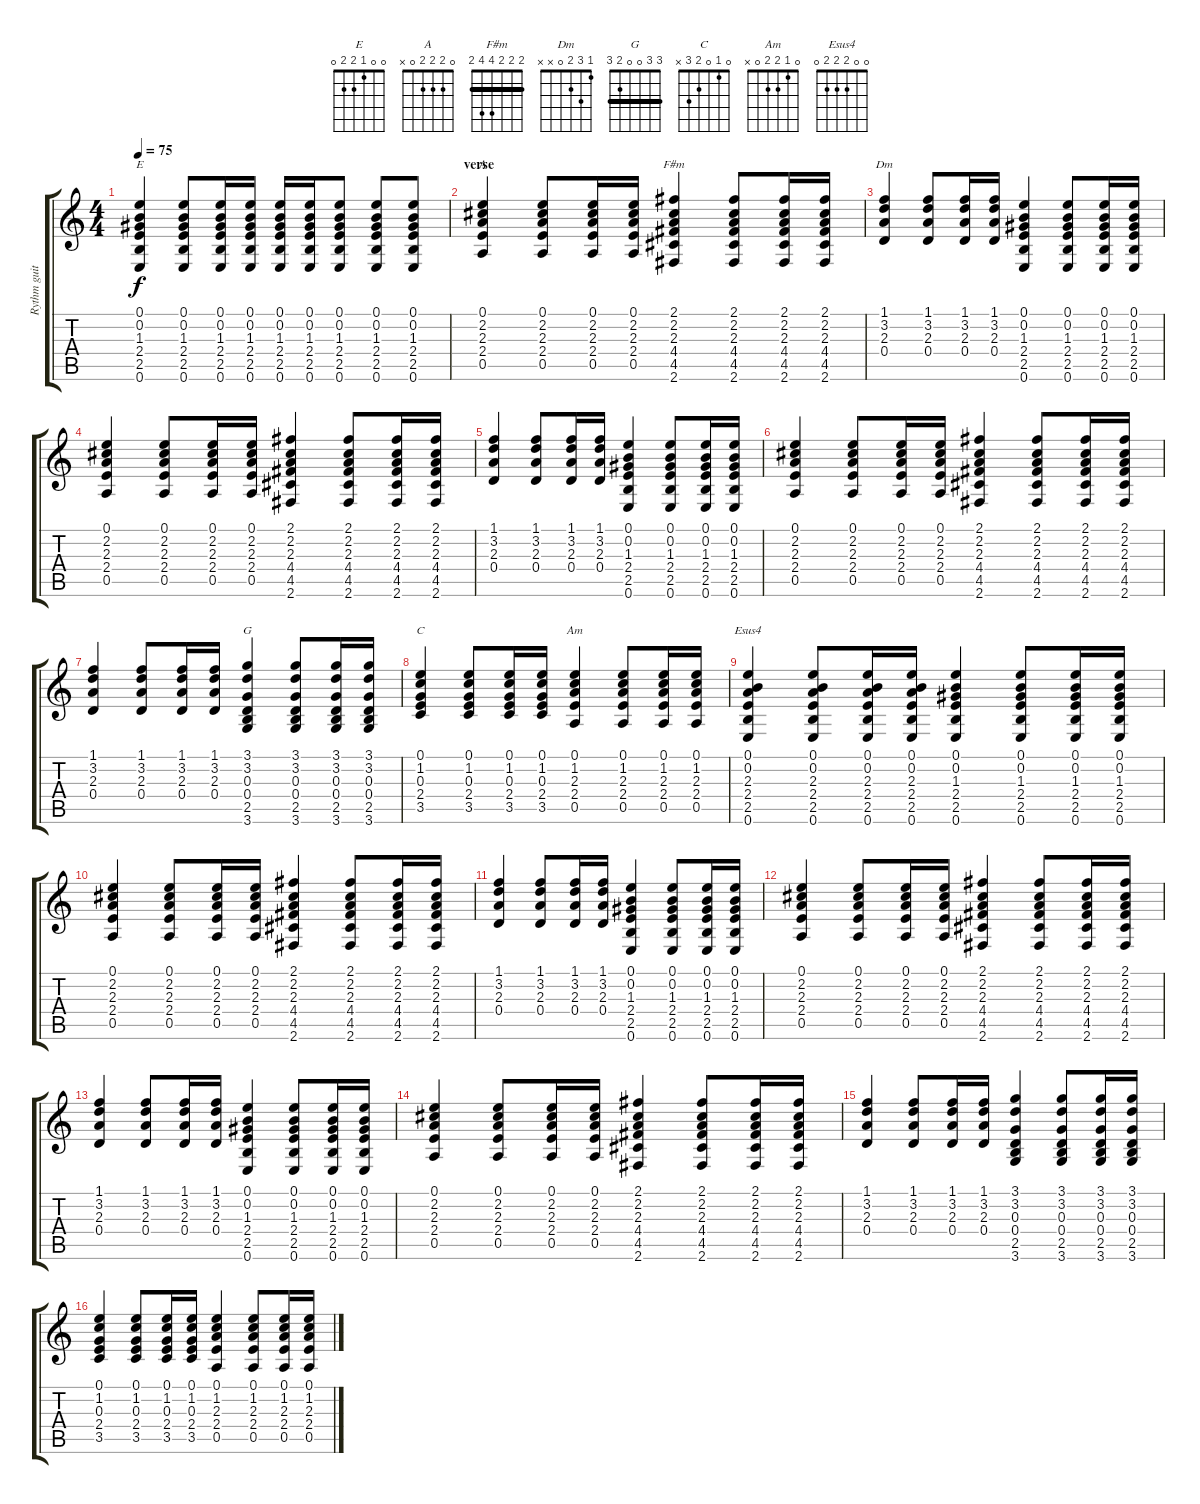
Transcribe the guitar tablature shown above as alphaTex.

\track ("Rythm guitar" "Rythm guit") {instrument acousticguitarsteel}
\staff {score tabs}
\tuning (E4 B3 G3 D3 A2 E2) {hide}
\chord ("E" 0 0 1 2 2 0)
\chord ("A" 0 2 2 2 0 x)
\chord ("F#m" 2 2 2 4 4 2) {barre 2}
\chord ("Dm" 1 3 2 0 x x)
\chord ("G" 3 3 0 0 2 3) {barre 3}
\chord ("C" 0 1 0 2 3 x)
\chord ("Am" 0 1 2 2 0 x)
\chord ("Esus4" 0 0 2 2 2 0)
\ts (4 4)
\tempo 75
\clef g2
\ks c
(0.1 0.2 1.3 2.4 2.5 0.6).4{ch "E" dy f} (0.1 0.2 1.3 2.4 2.5 0.6).8 (0.1 0.2 1.3 2.4 2.5 0.6).16 (0.1 0.2 1.3 2.4 2.5 0.6).16 (0.1 0.2 1.3 2.4 2.5 0.6).16 (0.1 0.2 1.3 2.4 2.5 0.6).16 (0.1 0.2 1.3 2.4 2.5 0.6).8 (0.1 0.2 1.3 2.4 2.5 0.6).8 (0.1 0.2 1.3 2.4 2.5 0.6).8 |
\section ("" "verse")
(0.1 2.2 2.3 2.4 0.5).4{ch "A"} (0.1 2.2 2.3 2.4 0.5).8 (0.1 2.2 2.3 2.4 0.5).16 (0.1 2.2 2.3 2.4 0.5).16 (2.1 2.2 2.3 4.4 4.5 2.6).4{ch "F#m"} (2.1 2.2 2.3 4.4 4.5 2.6).8 (2.1 2.2 2.3 4.4 4.5 2.6).16 (2.1 2.2 2.3 4.4 4.5 2.6).16 |
(1.1 3.2 2.3 0.4).4{ch "Dm"} (1.1 3.2 2.3 0.4).8 (1.1 3.2 2.3 0.4).16 (1.1 3.2 2.3 0.4).16 (0.1 0.2 1.3 2.4 2.5 0.6).4 (0.1 0.2 1.3 2.4 2.5 0.6).8 (0.1 0.2 1.3 2.4 2.5 0.6).16 (0.1 0.2 1.3 2.4 2.5 0.6).16 |
(0.1 2.2 2.3 2.4 0.5).4 (0.1 2.2 2.3 2.4 0.5).8 (0.1 2.2 2.3 2.4 0.5).16 (0.1 2.2 2.3 2.4 0.5).16 (2.1 2.2 2.3 4.4 4.5 2.6).4 (2.1 2.2 2.3 4.4 4.5 2.6).8 (2.1 2.2 2.3 4.4 4.5 2.6).16 (2.1 2.2 2.3 4.4 4.5 2.6).16 |
(1.1 3.2 2.3 0.4).4 (1.1 3.2 2.3 0.4).8 (1.1 3.2 2.3 0.4).16 (1.1 3.2 2.3 0.4).16 (0.1 0.2 1.3 2.4 2.5 0.6).4 (0.1 0.2 1.3 2.4 2.5 0.6).8 (0.1 0.2 1.3 2.4 2.5 0.6).16 (0.1 0.2 1.3 2.4 2.5 0.6).16 |
(0.1 2.2 2.3 2.4 0.5).4 (0.1 2.2 2.3 2.4 0.5).8 (0.1 2.2 2.3 2.4 0.5).16 (0.1 2.2 2.3 2.4 0.5).16 (2.1 2.2 2.3 4.4 4.5 2.6).4 (2.1 2.2 2.3 4.4 4.5 2.6).8 (2.1 2.2 2.3 4.4 4.5 2.6).16 (2.1 2.2 2.3 4.4 4.5 2.6).16 |
(1.1 3.2 2.3 0.4).4 (1.1 3.2 2.3 0.4).8 (1.1 3.2 2.3 0.4).16 (1.1 3.2 2.3 0.4).16 (3.1 3.2 0.3 0.4 2.5 3.6).4{ch "G"} (3.1 3.2 0.3 0.4 2.5 3.6).8 (3.1 3.2 0.3 0.4 2.5 3.6).16 (3.1 3.2 0.3 0.4 2.5 3.6).16 |
(0.1 1.2 0.3 2.4 3.5).4{ch "C"} (0.1 1.2 0.3 2.4 3.5).8 (0.1 1.2 0.3 2.4 3.5).16 (0.1 1.2 0.3 2.4 3.5).16 (0.1 1.2 2.3 2.4 0.5).4{ch "Am"} (0.1 1.2 2.3 2.4 0.5).8 (0.1 1.2 2.3 2.4 0.5).16 (0.1 1.2 2.3 2.4 0.5).16 |
(0.1 0.2 2.3 2.4 2.5 0.6).4{ch "Esus4"} (0.1 0.2 2.3 2.4 2.5 0.6).8 (0.1 0.2 2.3 2.4 2.5 0.6).16 (0.1 0.2 2.3 2.4 2.5 0.6).16 (0.1 0.2 1.3 2.4 2.5 0.6).4 (0.1 0.2 1.3 2.4 2.5 0.6).8 (0.1 0.2 1.3 2.4 2.5 0.6).16 (0.1 0.2 1.3 2.4 2.5 0.6).16 |
(0.1 2.2 2.3 2.4 0.5).4 (0.1 2.2 2.3 2.4 0.5).8 (0.1 2.2 2.3 2.4 0.5).16 (0.1 2.2 2.3 2.4 0.5).16 (2.1 2.2 2.3 4.4 4.5 2.6).4 (2.1 2.2 2.3 4.4 4.5 2.6).8 (2.1 2.2 2.3 4.4 4.5 2.6).16 (2.1 2.2 2.3 4.4 4.5 2.6).16 |
(1.1 3.2 2.3 0.4).4 (1.1 3.2 2.3 0.4).8 (1.1 3.2 2.3 0.4).16 (1.1 3.2 2.3 0.4).16 (0.1 0.2 1.3 2.4 2.5 0.6).4 (0.1 0.2 1.3 2.4 2.5 0.6).8 (0.1 0.2 1.3 2.4 2.5 0.6).16 (0.1 0.2 1.3 2.4 2.5 0.6).16 |
(0.1 2.2 2.3 2.4 0.5).4 (0.1 2.2 2.3 2.4 0.5).8 (0.1 2.2 2.3 2.4 0.5).16 (0.1 2.2 2.3 2.4 0.5).16 (2.1 2.2 2.3 4.4 4.5 2.6).4 (2.1 2.2 2.3 4.4 4.5 2.6).8 (2.1 2.2 2.3 4.4 4.5 2.6).16 (2.1 2.2 2.3 4.4 4.5 2.6).16 |
(1.1 3.2 2.3 0.4).4 (1.1 3.2 2.3 0.4).8 (1.1 3.2 2.3 0.4).16 (1.1 3.2 2.3 0.4).16 (0.1 0.2 1.3 2.4 2.5 0.6).4 (0.1 0.2 1.3 2.4 2.5 0.6).8 (0.1 0.2 1.3 2.4 2.5 0.6).16 (0.1 0.2 1.3 2.4 2.5 0.6).16 |
(0.1 2.2 2.3 2.4 0.5).4 (0.1 2.2 2.3 2.4 0.5).8 (0.1 2.2 2.3 2.4 0.5).16 (0.1 2.2 2.3 2.4 0.5).16 (2.1 2.2 2.3 4.4 4.5 2.6).4 (2.1 2.2 2.3 4.4 4.5 2.6).8 (2.1 2.2 2.3 4.4 4.5 2.6).16 (2.1 2.2 2.3 4.4 4.5 2.6).16 |
(1.1 3.2 2.3 0.4).4 (1.1 3.2 2.3 0.4).8 (1.1 3.2 2.3 0.4).16 (1.1 3.2 2.3 0.4).16 (3.1 3.2 0.3 0.4 2.5 3.6).4 (3.1 3.2 0.3 0.4 2.5 3.6).8 (3.1 3.2 0.3 0.4 2.5 3.6).16 (3.1 3.2 0.3 0.4 2.5 3.6).16 |
(0.1 1.2 0.3 2.4 3.5).4 (0.1 1.2 0.3 2.4 3.5).8 (0.1 1.2 0.3 2.4 3.5).16 (0.1 1.2 0.3 2.4 3.5).16 (0.1 1.2 2.3 2.4 0.5).4 (0.1 1.2 2.3 2.4 0.5).8 (0.1 1.2 2.3 2.4 0.5).16 (0.1 1.2 2.3 2.4 0.5).16
